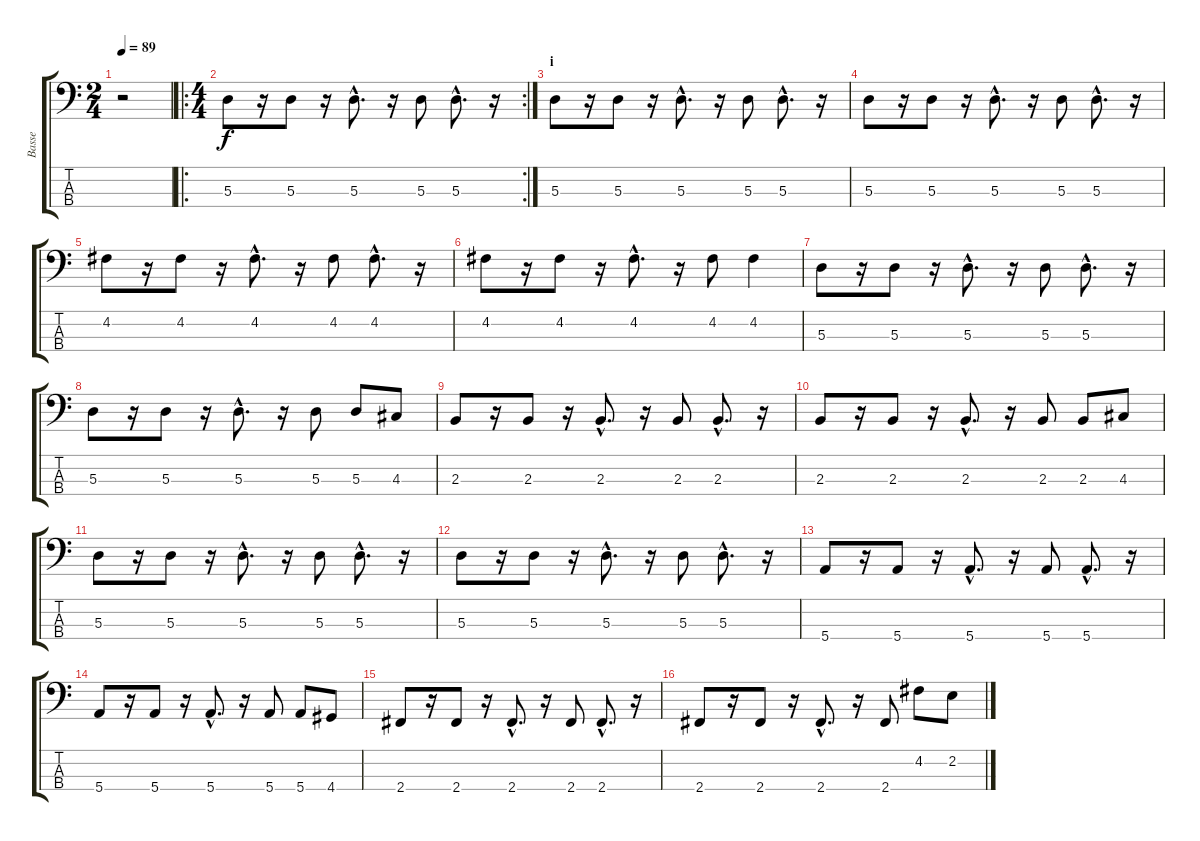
\track ("Basse" "Basse") {instrument electricbassfinger}
\staff {score tabs}
\tuning (G2 D2 A1 E1) {hide}
\ts (2 4)
\tempo 89
\clef f4
\ks c
r.2{dy f instrument electricbassfinger} |
\ro
\rc 2
\ts (4 4)
5.3.8 r.16 5.3.8 r.16 5.3{hac}.8{d} r.16 5.3.8 5.3{hac}.8{d} r.16 |
\section ("" "i")
5.3.8 r.16 5.3.8 r.16 5.3{hac}.8{d} r.16 5.3.8 5.3{hac}.8{d} r.16 |
5.3.8 r.16 5.3.8 r.16 5.3{hac}.8{d} r.16 5.3.8 5.3{hac}.8{d} r.16 |
4.2.8 r.16 4.2.8 r.16 4.2{hac}.8{d} r.16 4.2.8 4.2{hac}.8{d} r.16 |
4.2.8 r.16 4.2.8 r.16 4.2{hac}.8{d} r.16 4.2.8 4.2.4 |
5.3.8 r.16 5.3.8 r.16 5.3{hac}.8{d} r.16 5.3.8 5.3{hac}.8{d} r.16 |
5.3.8 r.16 5.3.8 r.16 5.3{hac}.8{d} r.16 5.3.8 5.3.8 4.3.8 |
2.3.8 r.16 2.3.8 r.16 2.3{hac}.8{d} r.16 2.3.8 2.3{hac}.8{d} r.16 |
2.3.8 r.16 2.3.8 r.16 2.3{hac}.8{d} r.16 2.3.8 2.3.8 4.3.8 |
5.3.8 r.16 5.3.8 r.16 5.3{hac}.8{d} r.16 5.3.8 5.3{hac}.8{d} r.16 |
5.3.8 r.16 5.3.8 r.16 5.3{hac}.8{d} r.16 5.3.8 5.3{hac}.8{d} r.16 |
5.4.8 r.16 5.4.8 r.16 5.4{hac}.8{d} r.16 5.4.8 5.4{hac}.8{d} r.16 |
5.4.8 r.16 5.4.8 r.16 5.4{hac}.8{d} r.16 5.4.8 5.4.8 4.4.8 |
2.4.8 r.16 2.4.8 r.16 2.4{hac}.8{d} r.16 2.4.8 2.4{hac}.8{d} r.16 |
2.4.8 r.16 2.4.8 r.16 2.4{hac}.8{d} r.16 2.4.8 4.2.8 2.2.8
